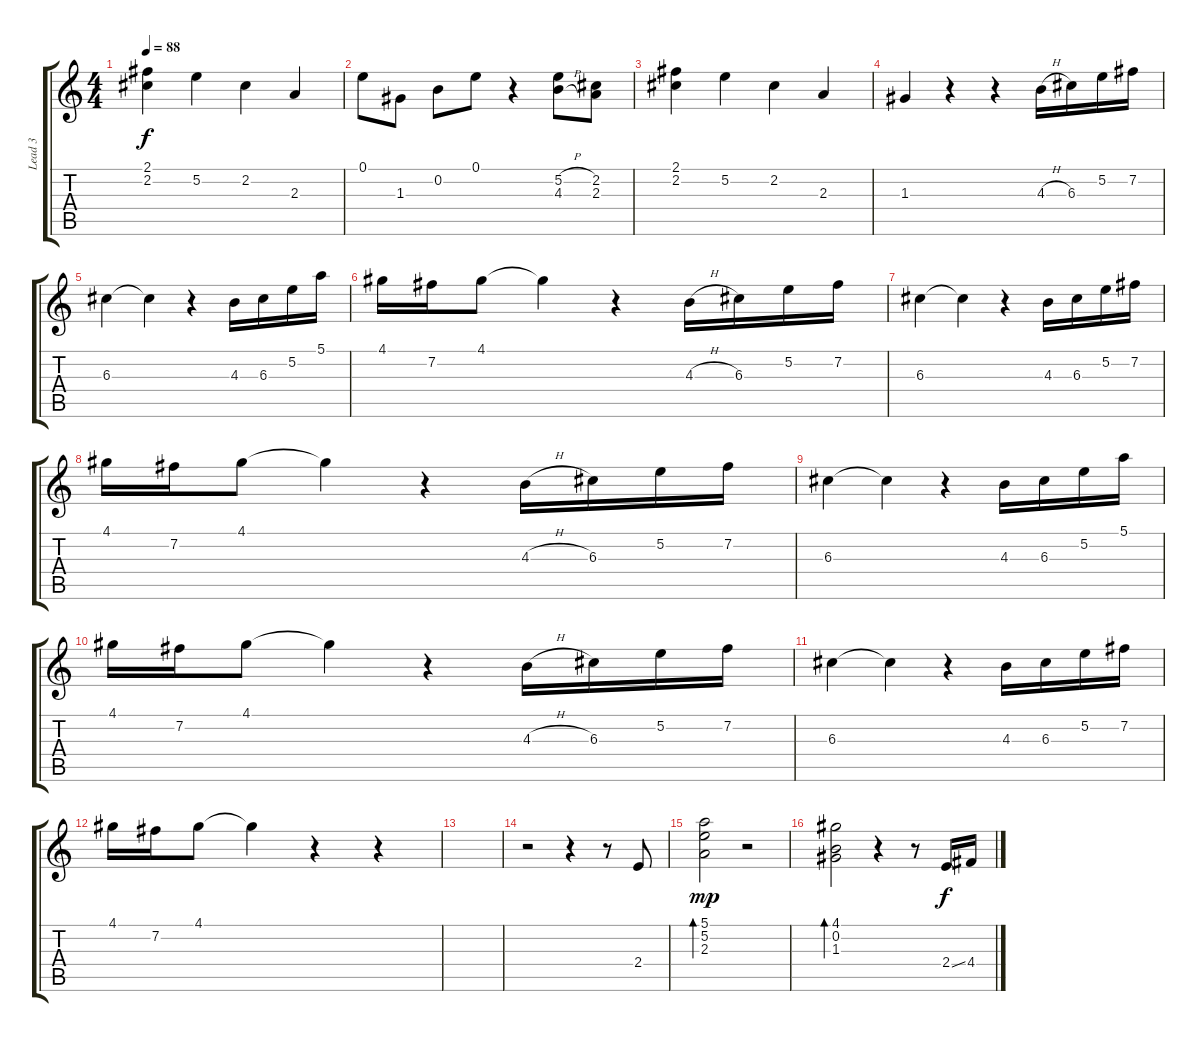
\track ("Lead 3" "Lead 3") {instrument overdrivenguitar}
\staff {score tabs}
\tuning (E4 B3 G3 D3 A2 E2) {hide}
\ts (4 4)
\tempo 88
\clef g2
\ks c
(2.1 2.2).4{dy f} 5.2.4 2.2.4 2.3.4 |
0.1.8 1.3.8 0.2.8 0.1.8 r.4 (5.2{h} 4.3{h}).8 (2.2 2.3).8 |
(2.1 2.2).4 5.2.4 2.2.4 2.3.4 |
1.3.4 r.4 r.4 4.3{h}.16{volume 15 instrument overdrivenguitar} 6.3.16 5.2.16 7.2.16 |
6.3.4 6.3{t}.4 r.4 4.3.16 6.3.16 5.2.16 5.1.16 |
4.1.16 7.2.16 4.1.8 4.1{t}.4 r.4 4.3{h}.16 6.3.16 5.2.16 7.2.16 |
6.3.4 6.3{t}.4 r.4 4.3.16 6.3.16 5.2.16 7.2.16 |
4.1.16 7.2.16 4.1.8 4.1{t}.4 r.4 4.3{h}.16 6.3.16 5.2.16 7.2.16 |
6.3.4 6.3{t}.4 r.4 4.3.16 6.3.16 5.2.16 5.1.16 |
4.1.16 7.2.16 4.1.8 4.1{t}.4 r.4 4.3{h}.16 6.3.16 5.2.16 7.2.16 |
6.3.4 6.3{t}.4 r.4 4.3.16 6.3.16 5.2.16 7.2.16 |
4.1.16 7.2.16 4.1.8 4.1{t}.4 r.4 r.4 |
|
r.2 r.4 r.8 2.4.8{volume 12 instrument electricguitarjazz} |
(5.1 5.2 2.3).2{bd 240 dy mp} r.2 |
(4.1 0.2 1.3).2{bd 240} r.4 r.8 2.4{ss}.16{dy f} 4.4.16
